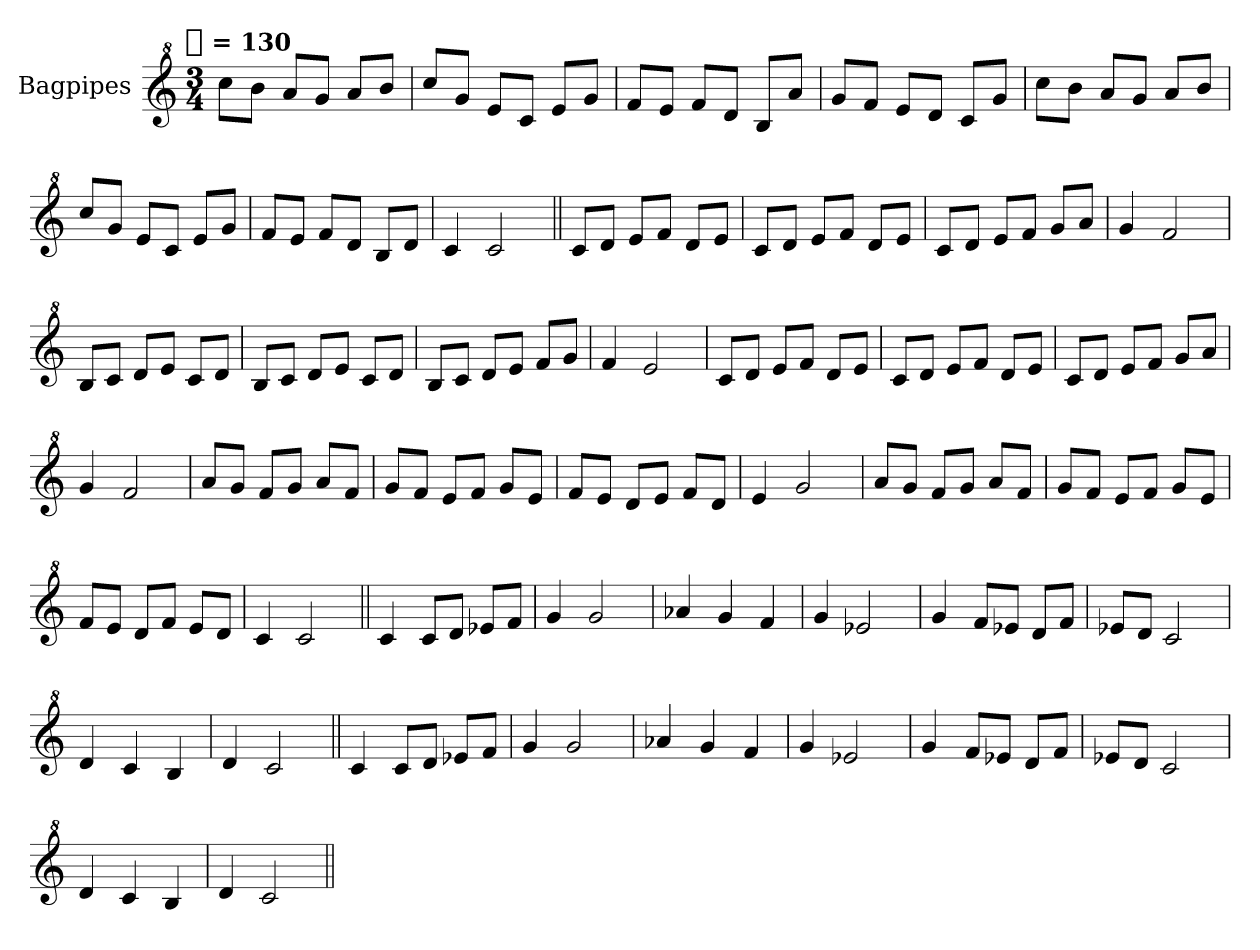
**kern
*part1
*staff1
*I"Bagpipes
*I'Bag
*clefG^2
*k[]
!!LO:TX:omd:t=[quarter] = 130
*M3/4
*MM130
=1
8cccL
8bbJ
8aaL
8ggJ
8aaL
8bbJ
=
8cccL
8ggJ
8eeL
8ccJ
8eeL
8ggJ
=
8ffL
8eeJ
8ffL
8ddJ
8bL
8aaJ
=
8ggL
8ffJ
8eeL
8ddJ
8ccL
8ggJ
=
8cccL
8bbJ
8aaL
8ggJ
8aaL
8bbJ
=
8cccL
8ggJ
8eeL
8ccJ
8eeL
8ggJ
=
8ffL
8eeJ
8ffL
8ddJ
8bL
8ddJ
=
4cc
2cc
=||
8ccL
8ddJ
8eeL
8ffJ
8ddL
8eeJ
=
8ccL
8ddJ
8eeL
8ffJ
8ddL
8eeJ
=
8ccL
8ddJ
8eeL
8ffJ
8ggL
8aaJ
=
4gg
2ff
=
8bL
8ccJ
8ddL
8eeJ
8ccL
8ddJ
=
8bL
8ccJ
8ddL
8eeJ
8ccL
8ddJ
=
8bL
8ccJ
8ddL
8eeJ
8ffL
8ggJ
=
4ff
2ee
=
8ccL
8ddJ
8eeL
8ffJ
8ddL
8eeJ
=
8ccL
8ddJ
8eeL
8ffJ
8ddL
8eeJ
=
8ccL
8ddJ
8eeL
8ffJ
8ggL
8aaJ
=
4gg
2ff
=
8aaL
8ggJ
8ffL
8ggJ
8aaL
8ffJ
=
8ggL
8ffJ
8eeL
8ffJ
8ggL
8eeJ
=
8ffL
8eeJ
8ddL
8eeJ
8ffL
8ddJ
=
4ee
2gg
=
8aaL
8ggJ
8ffL
8ggJ
8aaL
8ffJ
=
8ggL
8ffJ
8eeL
8ffJ
8ggL
8eeJ
=
8ffL
8eeJ
8ddL
8ffJ
8eeL
8ddJ
=
4cc
2cc
=||
4cc
8ccL
8ddJ
8ee-XL
8ffJ
=
4gg
2gg
=
4aa-X
4gg
4ff
=
4gg
2ee-X
=
4gg
8ffL
8ee-XJ
8ddL
8ffJ
=
8ee-XL
8ddJ
2cc
=
4dd
4cc
4b
=
4dd
2cc
=||
4cc
8ccL
8ddJ
8ee-XL
8ffJ
=
4gg
2gg
=
4aa-X
4gg
4ff
=
4gg
2ee-X
=
4gg
8ffL
8ee-XJ
8ddL
8ffJ
=
8ee-XL
8ddJ
2cc
=
4dd
4cc
4b
=
4dd
2cc
=||
*-
